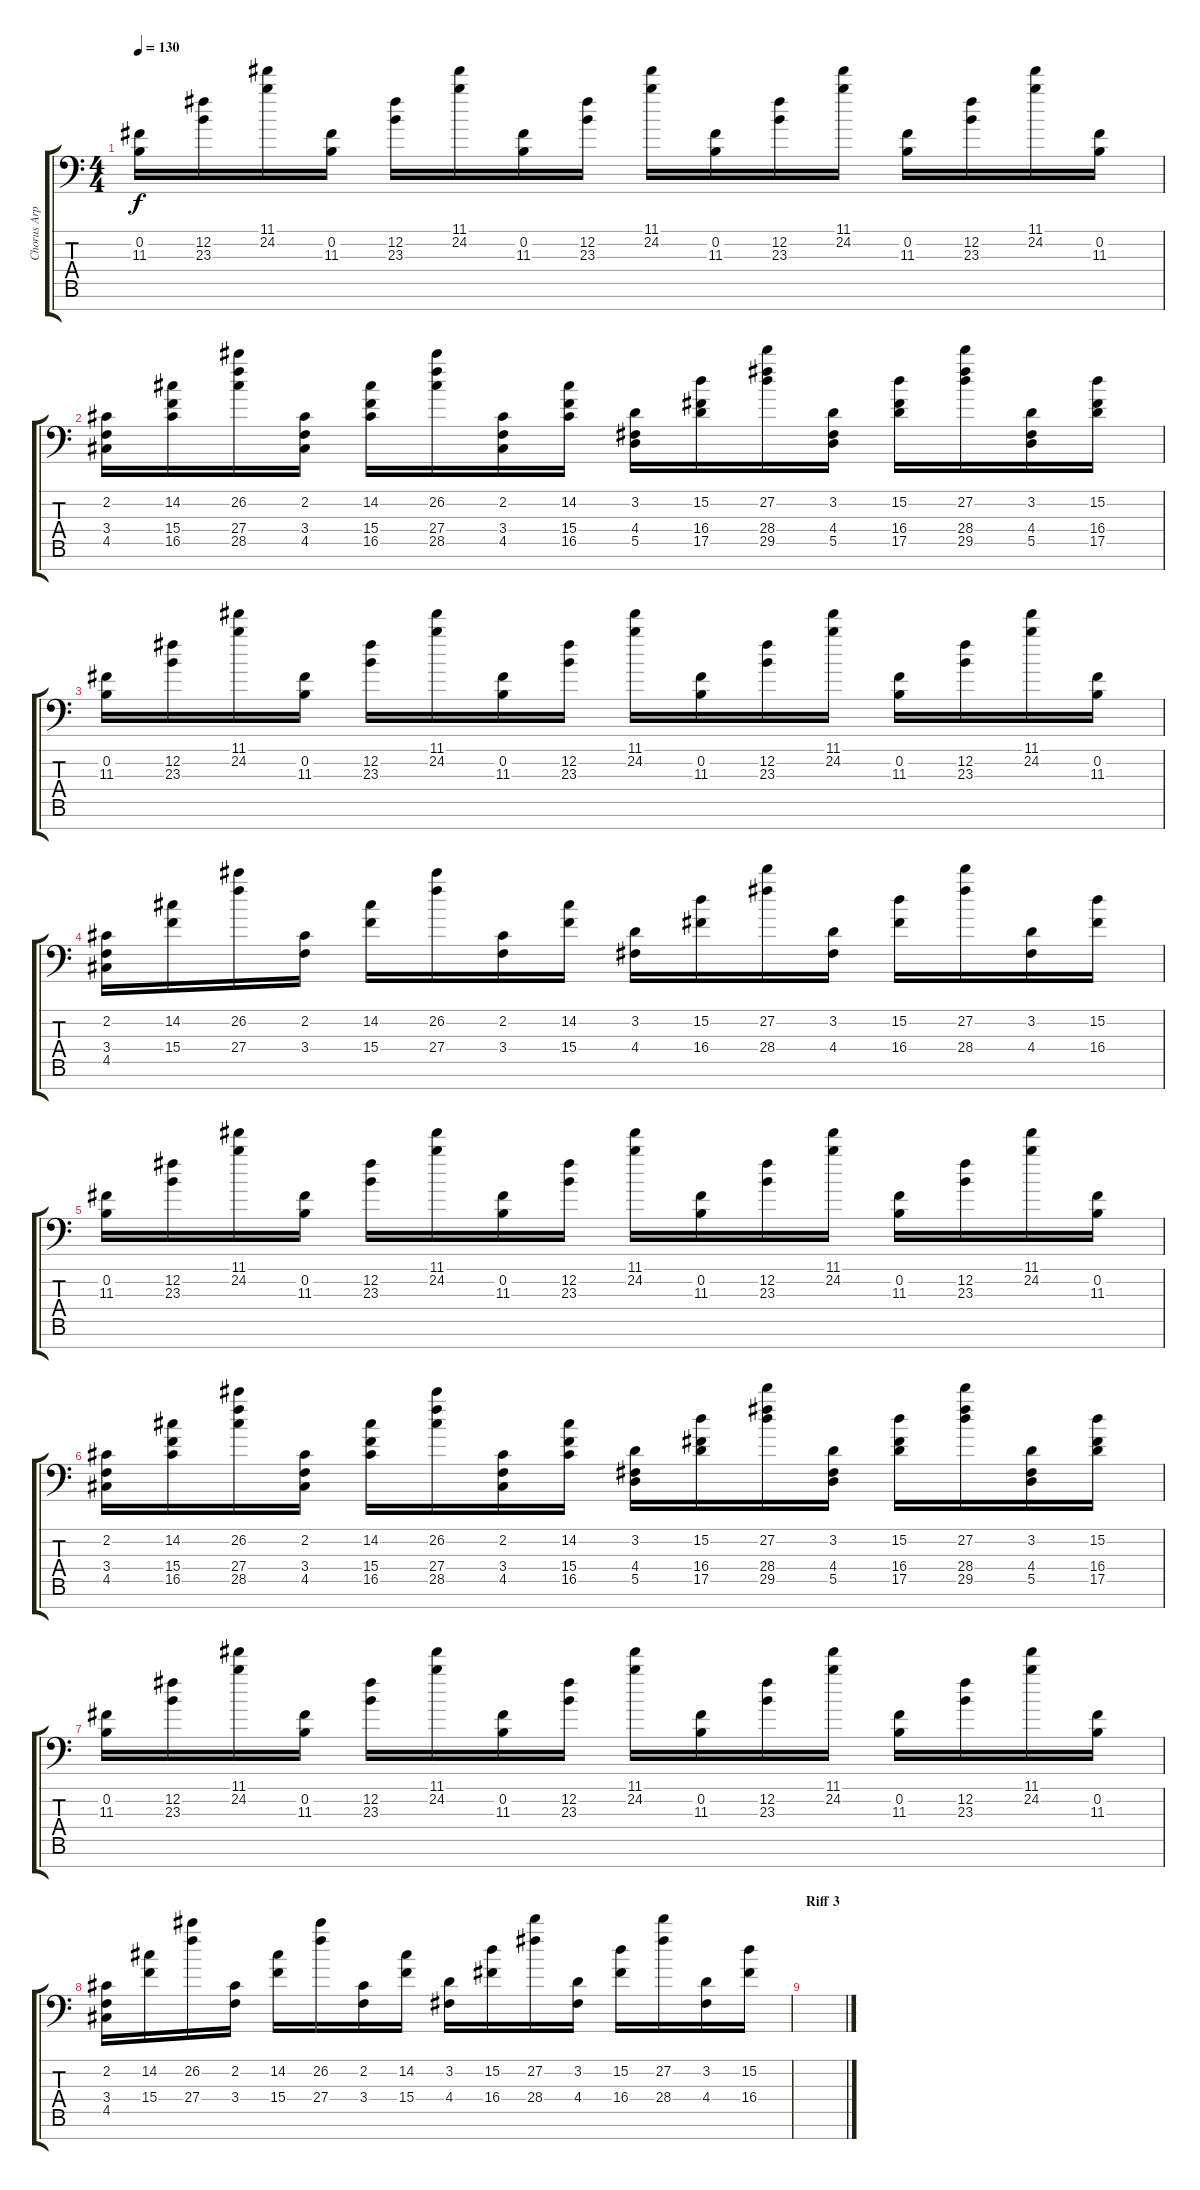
\track ("Chorus Arpeggio Synth" "Chorus Arp") {instrument lead2sawtooth}
\staff {score tabs}
\tuning (G5 B3 G3 D3 A2 E2 C-1) {hide}
\ts (4 4)
\tempo 130
\clef f4
\ks c
(0.2 11.3).16{dy f} (12.2 23.3).16 (11.1 24.2).16 (0.2 11.3).16 (12.2 23.3).16 (11.1 24.2).16 (0.2 11.3).16 (12.2 23.3).16 (11.1 24.2).16 (0.2 11.3).16 (12.2 23.3).16 (11.1 24.2).16 (0.2 11.3).16 (12.2 23.3).16 (11.1 24.2).16 (0.2 11.3).16 |
(2.2 3.4 4.5).16 (14.2 15.4 16.5).16 (26.2 27.4 28.5).16 (2.2 3.4 4.5).16 (14.2 15.4 16.5).16 (26.2 27.4 28.5).16 (2.2 3.4 4.5).16 (14.2 15.4 16.5).16 (3.2 4.4 5.5).16 (15.2 16.4 17.5).16 (27.2 28.4 29.5).16 (3.2 4.4 5.5).16 (15.2 16.4 17.5).16 (27.2 28.4 29.5).16 (3.2 4.4 5.5).16 (15.2 16.4 17.5).16 |
(0.2 11.3).16 (12.2 23.3).16 (11.1 24.2).16 (0.2 11.3).16 (12.2 23.3).16 (11.1 24.2).16 (0.2 11.3).16 (12.2 23.3).16 (11.1 24.2).16 (0.2 11.3).16 (12.2 23.3).16 (11.1 24.2).16 (0.2 11.3).16 (12.2 23.3).16 (11.1 24.2).16 (0.2 11.3).16 |
(2.2 3.4 4.5).16 (14.2 15.4).16 (26.2 27.4).16 (2.2 3.4).16 (14.2 15.4).16 (26.2 27.4).16 (2.2 3.4).16 (14.2 15.4).16 (3.2 4.4).16 (15.2 16.4).16 (27.2 28.4).16 (3.2 4.4).16 (15.2 16.4).16 (27.2 28.4).16 (3.2 4.4).16 (15.2 16.4).16 |
(0.2 11.3).16 (12.2 23.3).16 (11.1 24.2).16 (0.2 11.3).16 (12.2 23.3).16 (11.1 24.2).16 (0.2 11.3).16 (12.2 23.3).16 (11.1 24.2).16 (0.2 11.3).16 (12.2 23.3).16 (11.1 24.2).16 (0.2 11.3).16 (12.2 23.3).16 (11.1 24.2).16 (0.2 11.3).16 |
(2.2 3.4 4.5).16 (14.2 15.4 16.5).16 (26.2 27.4 28.5).16 (2.2 3.4 4.5).16 (14.2 15.4 16.5).16 (26.2 27.4 28.5).16 (2.2 3.4 4.5).16 (14.2 15.4 16.5).16 (3.2 4.4 5.5).16 (15.2 16.4 17.5).16 (27.2 28.4 29.5).16 (3.2 4.4 5.5).16 (15.2 16.4 17.5).16 (27.2 28.4 29.5).16 (3.2 4.4 5.5).16 (15.2 16.4 17.5).16 |
(0.2 11.3).16 (12.2 23.3).16 (11.1 24.2).16 (0.2 11.3).16 (12.2 23.3).16 (11.1 24.2).16 (0.2 11.3).16 (12.2 23.3).16 (11.1 24.2).16 (0.2 11.3).16 (12.2 23.3).16 (11.1 24.2).16 (0.2 11.3).16 (12.2 23.3).16 (11.1 24.2).16 (0.2 11.3).16 |
(2.2 3.4 4.5).16 (14.2 15.4).16 (26.2 27.4).16 (2.2 3.4).16 (14.2 15.4).16 (26.2 27.4).16 (2.2 3.4).16 (14.2 15.4).16 (3.2 4.4).16 (15.2 16.4).16 (27.2 28.4).16 (3.2 4.4).16 (15.2 16.4).16 (27.2 28.4).16 (3.2 4.4).16 (15.2 16.4).16 |
\section ("" "Riff 3")
